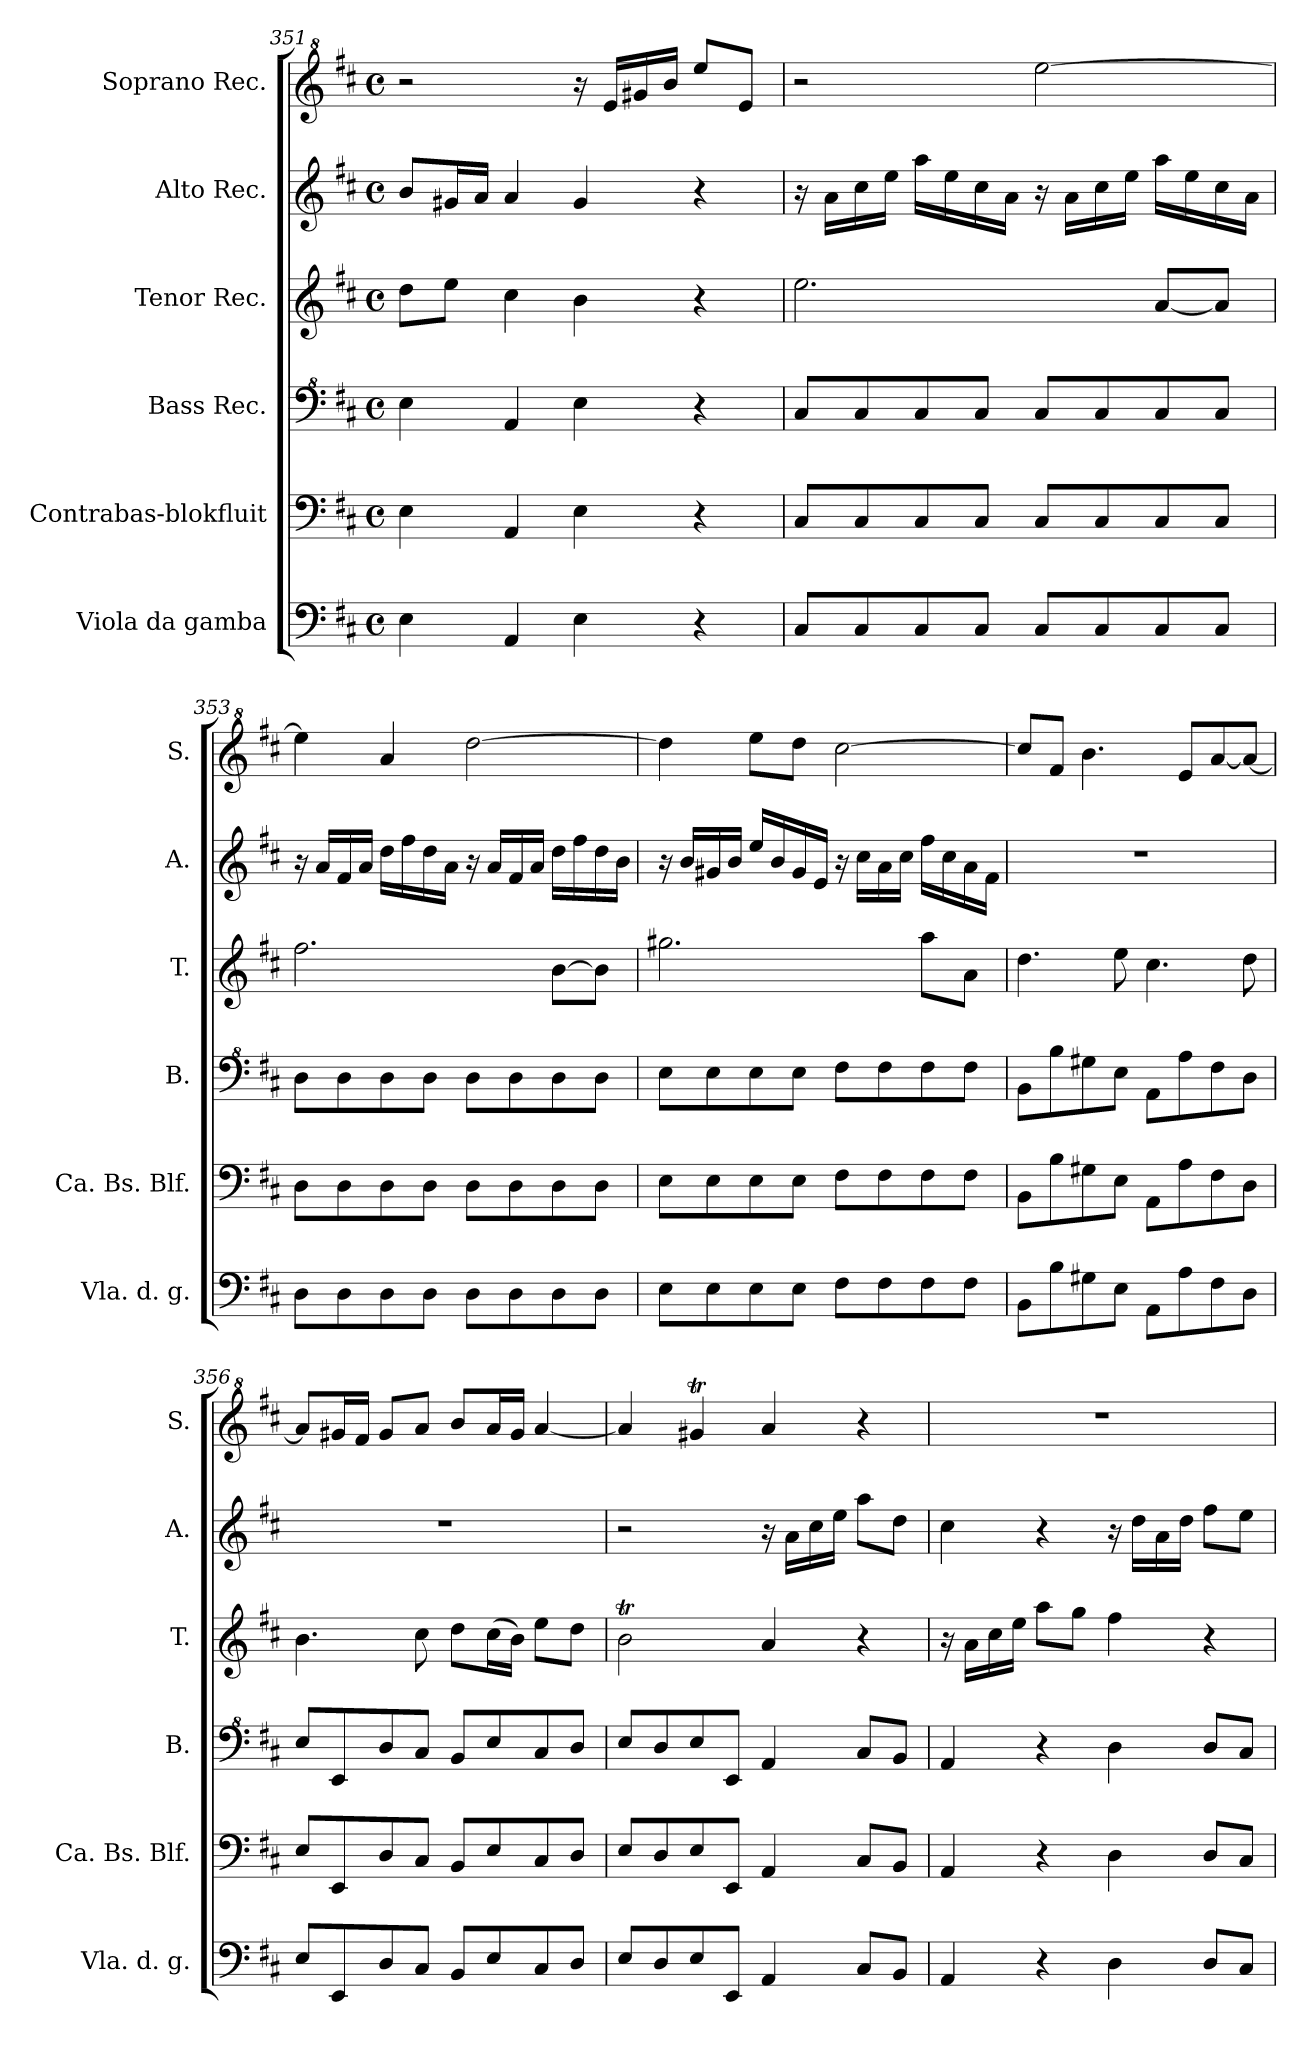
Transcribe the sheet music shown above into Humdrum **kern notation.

**kern	**kern	**kern	**kern	**kern	**kern
*part6	*part5	*part4	*part3	*part2	*part1
*staff6	*staff5	*staff4	*staff3	*staff2	*staff1
*I"Viola da gamba	*I"Contrabas-blokfluit	*I"Bass Rec.	*I"Tenor Rec.	*I"Alto Rec.	*I"Soprano Rec.
*I'Vla. d. g.	*I'Ca. Bs. Blf.	*I'B.	*I'T.	*I'A.	*I'S.
*clefF4	*clefF4	*clefF^4	*clefG2	*clefG2	*clefG^2
*k[f#c#]	*k[f#c#]	*k[f#c#]	*k[f#c#]	*k[f#c#]	*k[f#c#]
*M4/4	*M4/4	*M4/4	*M4/4	*M4/4	*M4/4
*met(c)	*met(c)	*met(c)	*met(c)	*met(c)	*met(c)
=351	=351	=351	=351	=351	=351
4E\	4E\	4e\	8dd\L	8b/L	2r
.	.	.	8ee\J	16g#X/L	.
.	.	.	.	16a/JJ	.
4AA/	4AA/	4A/	4cc#\	4a/	.
4E\	4E\	4e\	4b\	4g#/	16r
.	.	.	.	.	16ee/LL
.	.	.	.	.	16gg#X/
.	.	.	.	.	16bb/JJ
4r	4r	4r	4r	4r	8eee/L
.	.	.	.	.	8ee/J
=352	=352	=352	=352	=352	=352
8C#/L	8C#/L	8c#/L	2.ee\	16r	2r
.	.	.	.	16a\LL	.
8C#/	8C#/	8c#/	.	16cc#\	.
.	.	.	.	16ee\JJ	.
8C#/	8C#/	8c#/	.	16aa\LL	.
.	.	.	.	16ee\	.
8C#/J	8C#/J	8c#/J	.	16cc#\	.
.	.	.	.	16a\JJ	.
8C#/L	8C#/L	8c#/L	.	16r	[2eee\
.	.	.	.	16a\LL	.
8C#/	8C#/	8c#/	.	16cc#\	.
.	.	.	.	16ee\JJ	.
8C#/	8C#/	8c#/	[8a/L	16aa\LL	.
.	.	.	.	16ee\	.
8C#/J	8C#/J	8c#/J	8a/J]	16cc#\	.
.	.	.	.	16a\JJ	.
=353	=353	=353	=353	=353	=353
8D\L	8D\L	8d\L	2.ff#\	16r	4eee\]
.	.	.	.	16a/LL	.
8D\	8D\	8d\	.	16f#/	.
.	.	.	.	16a/JJ	.
8D\	8D\	8d\	.	16dd\LL	4aa/
.	.	.	.	16ff#\	.
8D\J	8D\J	8d\J	.	16dd\	.
.	.	.	.	16a\JJ	.
8D\L	8D\L	8d\L	.	16r	[2ddd\
.	.	.	.	16a/LL	.
8D\	8D\	8d\	.	16f#/	.
.	.	.	.	16a/JJ	.
8D\	8D\	8d\	[8b\L	16dd\LL	.
.	.	.	.	16ff#\	.
8D\J	8D\J	8d\J	8b\J]	16dd\	.
.	.	.	.	16b\JJ	.
=354	=354	=354	=354	=354	=354
8E\L	8E\L	8e\L	2.gg#X\	16r	4ddd\]
.	.	.	.	16b/LL	.
8E\	8E\	8e\	.	16g#X/	.
.	.	.	.	16b/JJ	.
8E\	8E\	8e\	.	16ee/LL	8eee\L
.	.	.	.	16b/	.
8E\J	8E\J	8e\J	.	16g#/	8ddd\J
.	.	.	.	16e/JJ	.
8F#\L	8F#\L	8f#\L	.	16r	[2ccc#\
.	.	.	.	16cc#\LL	.
8F#\	8F#\	8f#\	.	16a\	.
.	.	.	.	16cc#\JJ	.
8F#\	8F#\	8f#\	8aa\L	16ff#\LL	.
.	.	.	.	16cc#\	.
8F#\J	8F#\J	8f#\J	8a\J	16a\	.
.	.	.	.	16f#\JJ	.
!!LO:LB:g=z
=355	=355	=355	=355	=355	=355
8BB\L	8BB\L	8B\L	4.dd\	1r	8ccc#/L]
8B\	8B\	8b\	.	.	8ff#/J
8G#X\	8G#X\	8g#X\	.	.	4.bb\
8E\J	8E\J	8e\J	8ee\	.	.
8AA\L	8AA\L	8A\L	4.cc#\	.	.
8A\	8A\	8a\	.	.	8ee/L
8F#\	8F#\	8f#\	.	.	[8aa/
8D\J	8D\J	8d\J	8dd\	.	8aa/J_
=356	=356	=356	=356	=356	=356
8E/L	8E/L	8e/L	4.b\	1r	8aa/L]
8EE/	8EE/	8E/	.	.	16gg#X/L
.	.	.	.	.	16ff#/JJ
8D/	8D/	8d/	.	.	8gg#/L
8C#/J	8C#/J	8c#/J	8cc#\	.	8aa/J
8BB/L	8BB/L	8B/L	8dd\L	.	8bb/L
8E/	8E/	8e/	(>16cc#\L	.	16aa/L
.	.	.	16b\JJ)	.	16gg#/JJ
8C#/	8C#/	8c#/	8ee\L	.	[4aa/
8D/J	8D/J	8d/J	8dd\J	.	.
=357	=357	=357	=357	=357	=357
8E/L	8E/L	8e/L	2bT\	2r	4aa/]
8D/	8D/	8d/	.	.	.
8E/	8E/	8e/	.	.	4gg#Xt/
8EE/J	8EE/J	8E/J	.	.	.
4AA/	4AA/	4A/	4a/	16r	4aa/
.	.	.	.	16a\LL	.
.	.	.	.	16cc#\	.
.	.	.	.	16ee\JJ	.
8C#/L	8C#/L	8c#/L	4r	8aa\L	4r
8BB/J	8BB/J	8B/J	.	8dd\J	.
=358	=358	=358	=358	=358	=358
4AA/	4AA/	4A/	16r	4cc#\	1r
.	.	.	16a\LL	.	.
.	.	.	16cc#\	.	.
.	.	.	16ee\JJ	.	.
4r	4r	4r	8aa\L	4r	.
.	.	.	8gg\J	.	.
4D\	4D\	4d\	4ff#\	16r	.
.	.	.	.	16dd\LL	.
.	.	.	.	16a\	.
.	.	.	.	16dd\JJ	.
8D/L	8D/L	8d/L	4r	8ff#\L	.
8C#/J	8C#/J	8c#/J	.	8ee\J	.
=	=	=	=	=	=
*-	*-	*-	*-	*-	*-
